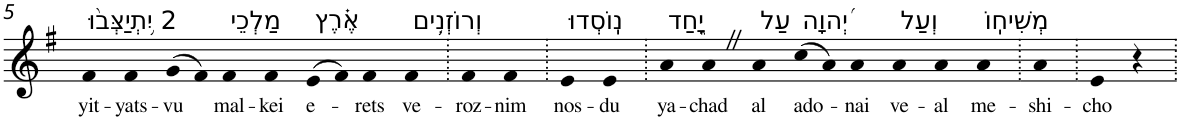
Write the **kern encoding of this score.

**kern	**text
*part1	*part1
*staff1	*staff1
*I"Piano	*
*I'Pno	*
!!LO:PB:g=z
*clefG2	*
*k[f#]	*
*G:	*
=5	=5
!LO:TX:a:t=2 יִ֥תְיַצְּב֨וּ	!
!	!LO:LY:b
4f#	yit-
!	!LO:LY:b
4f#	-yats-
!	!LO:LY:b
(>8g	-vu
8f#)	.
!LO:TX:a:t=מַלְכֵי	!
!	!LO:LY:b
4f#	mal-
!	!LO:LY:b
4f#	-kei
!LO:TX:a:t=אֶ֗רֶץ	!
!	!LO:LY:b
(>8e	e-
8f#)	.
!	!LO:LY:b
4f#	-rets
!LO:TX:a:t=וְרוֹזְנִ֥ים	!
!	!LO:LY:b
4f#	ve-
=6.	=6.
!	!LO:LY:b
4f#	-roz-
!	!LO:LY:b
4f#	-nim
=7.	=7.
!LO:TX:a:t=נֽוֹסְדוּ	!
!	!LO:LY:b
4e	nos-
!	!LO:LY:b
4e	-du
=8.	=8.
!LO:TX:a:t=יָ֑חַד	!
!	!LO:LY:b
4a	ya-
!	!LO:LY:b
4aZ	-chad
!LO:TX:a:t=עַל	!
!	!LO:LY:b
4a	al
!LO:TX:a:t=יְ֝הוָה	!
!	!LO:LY:b
(>8cc	ado-
8a)	.
!	!LO:LY:b
4a	-nai
!LO:TX:a:t=וְעַל	!
!	!LO:LY:b
4a	ve-
!	!LO:LY:b
4a	-al
!LO:TX:a:t=מְשִׁיחֽוֹ	!
!	!LO:LY:b
4a	me-
=9.	=9.
!	!LO:LY:b
4a	-shi-
=10.	=10.
!	!LO:LY:b
4e	-cho
4r	.
=.	=.
*-	*-
